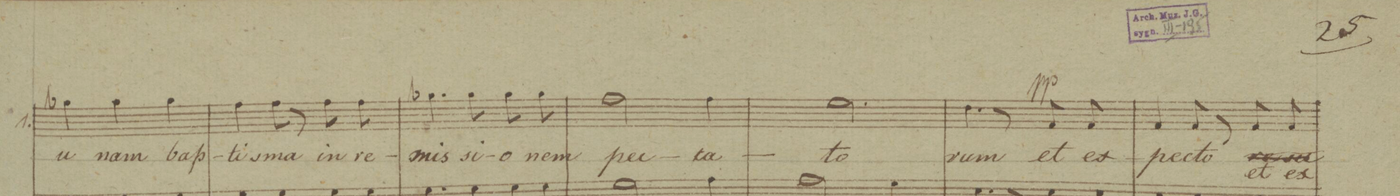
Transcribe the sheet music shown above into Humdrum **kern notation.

**kern	**text	**dynam
*I"1.	*	*
*clefC1	*	*
*k[b-]	*	*
*M3/4	*	*
4ee-X\	u-	.
4ee-\	-nam	.
4ee-\	bap-	.
=140	=140	=140
4dd\	-ti-	.
8dd\	-sma	.
8r	.	.
8dd\	in	.
8dd\	re-	.
=141	=141	=141
4.ee-X\	-mis-	.
8ee-\	-si-	.
8ee-\	-o-	.
8ee-\	-nem	.
=142	=142	=142
2dd\	pec-	.
4dd\	-ca-	.
=143	=143	=143
2.cc\	-to-	.
=144	=144	=144
4.b-\	-rum	.
8r	.	.
8d/	et	pp
8d/	ex-	.
=145	=145	=145
4d/	-pec-	.
8d/	-to	.
8r	.	.
8d/	et	.
8d/	ex-	.
=146	=146	=146
*-	*-	*-
